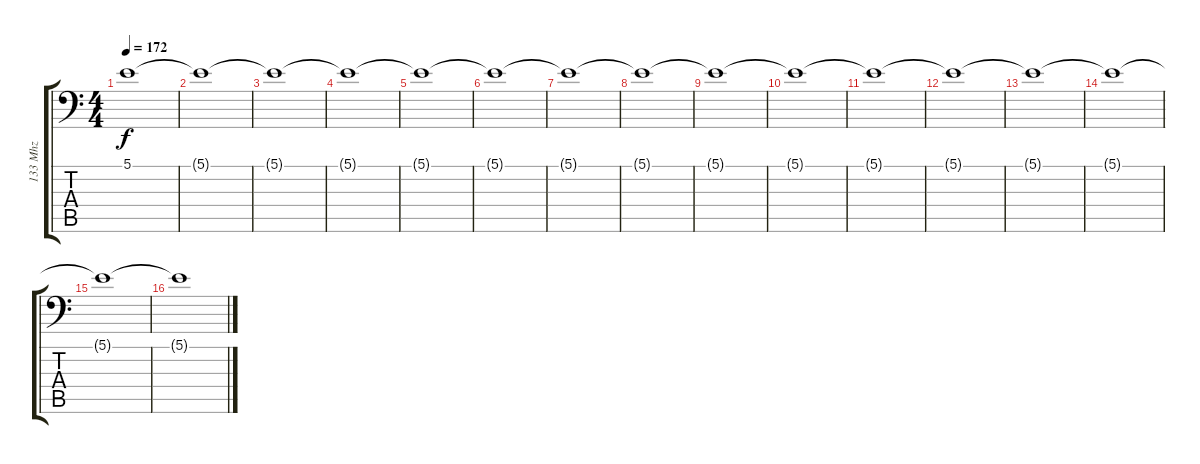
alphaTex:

\track ("133 Mhz" "133 Mhz") {instrument lead5charang}
\staff {score tabs}
\tuning (B3 Gb3 D3 A2 E2 A1) {hide}
\ts (4 4)
\tempo 172
\clef f4
\ks c
5.1{t}.1{dy f} |
5.1{t}.1 |
5.1{t}.1 |
5.1{t}.1 |
5.1{t}.1 |
5.1{t}.1 |
5.1{t}.1 |
5.1{t}.1 |
5.1{t}.1 |
5.1{t}.1 |
5.1{t}.1 |
5.1{t}.1 |
5.1{t}.1 |
5.1{t}.1 |
5.1{t}.1 |
5.1{t}.1
